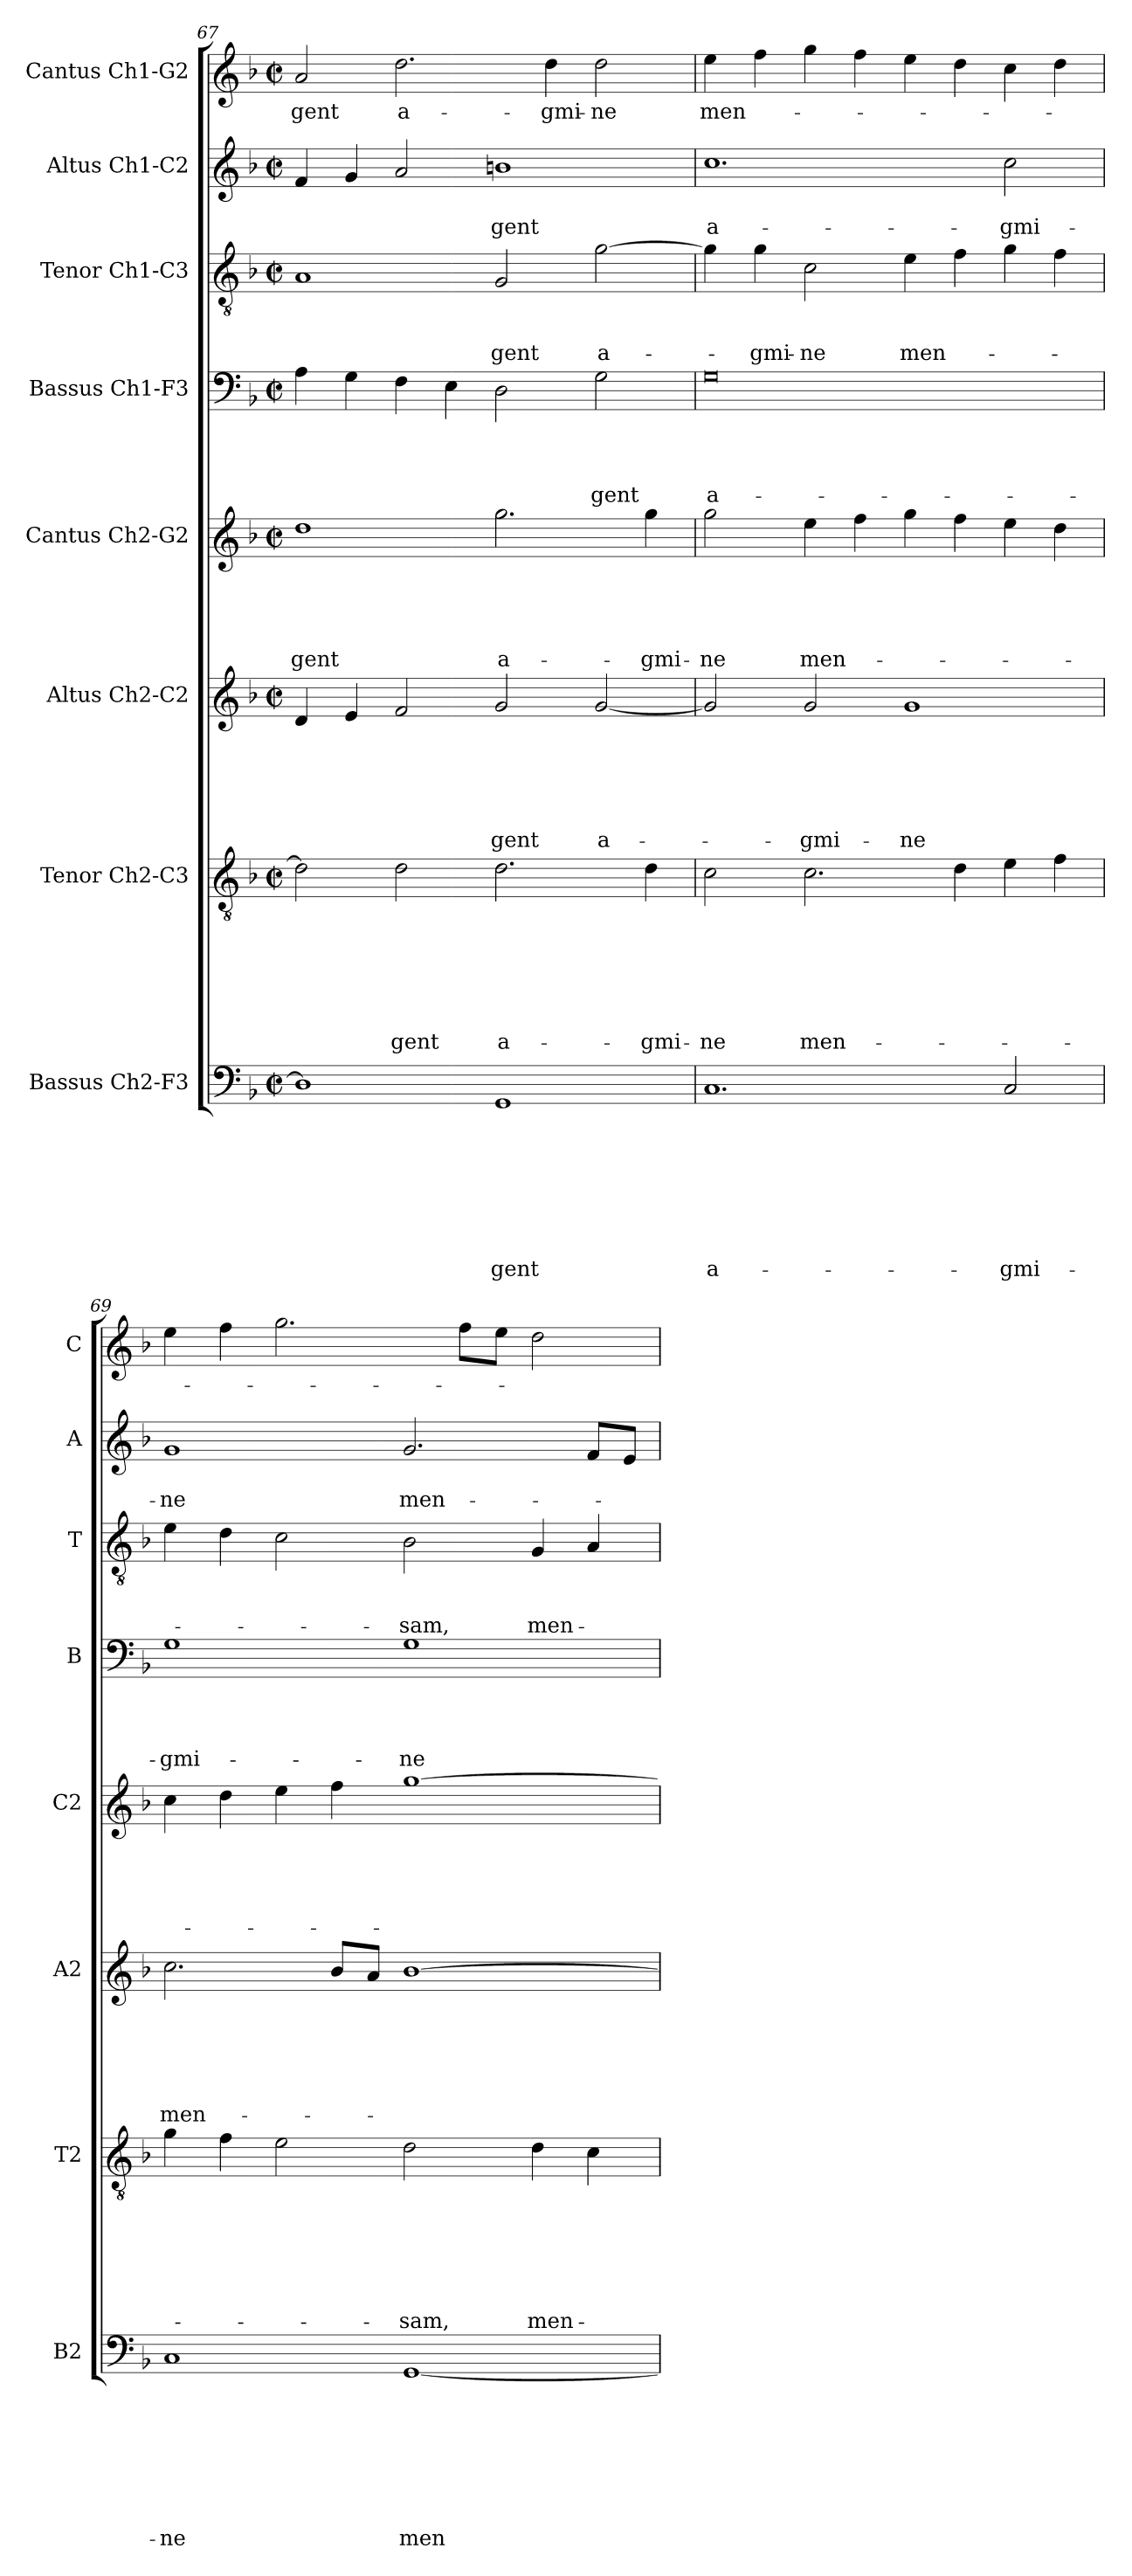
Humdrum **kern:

**kern	**text	**text	**text	**text	**text	**text	**text	**text	**kern	**text	**text	**text	**text	**text	**text	**text	**kern	**text	**text	**text	**text	**text	**text	**kern	**text	**text	**text	**text	**text	**kern	**text	**text	**text	**text	**kern	**text	**text	**text	**kern	**text	**text	**kern	**text
*part8	*part8	*part8	*part8	*part8	*part8	*part8	*part8	*part8	*part7	*part7	*part7	*part7	*part7	*part7	*part7	*part7	*part6	*part6	*part6	*part6	*part6	*part6	*part6	*part5	*part5	*part5	*part5	*part5	*part5	*part4	*part4	*part4	*part4	*part4	*part3	*part3	*part3	*part3	*part2	*part2	*part2	*part1	*part1
*staff8	*staff8	*staff8	*staff8	*staff8	*staff8	*staff8	*staff8	*staff8	*staff7	*staff7	*staff7	*staff7	*staff7	*staff7	*staff7	*staff7	*staff6	*staff6	*staff6	*staff6	*staff6	*staff6	*staff6	*staff5	*staff5	*staff5	*staff5	*staff5	*staff5	*staff4	*staff4	*staff4	*staff4	*staff4	*staff3	*staff3	*staff3	*staff3	*staff2	*staff2	*staff2	*staff1	*staff1
*I"Bassus Ch2-F3	*	*	*	*	*	*	*	*	*I"Tenor Ch2-C3	*	*	*	*	*	*	*	*I"Altus Ch2-C2	*	*	*	*	*	*	*I"Cantus Ch2-G2	*	*	*	*	*	*I"Bassus Ch1-F3	*	*	*	*	*I"Tenor Ch1-C3	*	*	*	*I"Altus Ch1-C2	*	*	*I"Cantus Ch1-G2	*
*I'B2	*	*	*	*	*	*	*	*	*I'T2	*	*	*	*	*	*	*	*I'A2	*	*	*	*	*	*	*I'C2	*	*	*	*	*	*I'B	*	*	*	*	*I'T	*	*	*	*I'A	*	*	*I'C	*
*clefF4	*	*	*	*	*	*	*	*	*clefGv2	*	*	*	*	*	*	*	*clefG2	*	*	*	*	*	*	*clefG2	*	*	*	*	*	*clefF4	*	*	*	*	*clefGv2	*	*	*	*clefG2	*	*	*clefG2	*
*k[b-]	*	*	*	*	*	*	*	*	*k[b-]	*	*	*	*	*	*	*	*k[b-]	*	*	*	*	*	*	*k[b-]	*	*	*	*	*	*k[b-]	*	*	*	*	*k[b-]	*	*	*	*k[b-]	*	*	*k[b-]	*
*F:	*	*	*	*	*	*	*	*	*F:	*	*	*	*	*	*	*	*F:	*	*	*	*	*	*	*F:	*	*	*	*	*	*F:	*	*	*	*	*F:	*	*	*	*F:	*	*	*F:	*
*M2/2	*	*	*	*	*	*	*	*	*M2/2	*	*	*	*	*	*	*	*M2/2	*	*	*	*	*	*	*M2/2	*	*	*	*	*	*M2/2	*	*	*	*	*M2/2	*	*	*	*M2/2	*	*	*M2/2	*
*met(c|)	*	*	*	*	*	*	*	*	*met(c|)	*	*	*	*	*	*	*	*met(c|)	*	*	*	*	*	*	*met(c|)	*	*	*	*	*	*met(c|)	*	*	*	*	*met(c|)	*	*	*	*met(c|)	*	*	*met(c|)	*
=67	=67	=67	=67	=67	=67	=67	=67	=67	=67	=67	=67	=67	=67	=67	=67	=67	=67	=67	=67	=67	=67	=67	=67	=67	=67	=67	=67	=67	=67	=67	=67	=67	=67	=67	=67	=67	=67	=67	=67	=67	=67	=67	=67
!	!	!	!	!	!	!	!	!	!	!	!	!	!	!	!	!	!	!	!	!	!	!	!	!	!	!	!	!	!LO:LY:b	!	!	!	!	!	!	!	!	!	!	!	!	!	!LO:LY:b
1D]	.	.	.	.	.	.	.	.	2d\]	.	.	.	.	.	.	.	4d/	.	.	.	.	.	.	1dd	.	.	.	.	-gent	4A\	.	.	.	.	1A	.	.	.	4f/	.	.	2a/	-gent
.	.	.	.	.	.	.	.	.	.	.	.	.	.	.	.	.	4e/	.	.	.	.	.	.	.	.	.	.	.	.	4G\	.	.	.	.	.	.	.	.	4g/	.	.	.	.
!	!	!	!	!	!	!	!	!	!	!	!	!	!	!	!	!LO:LY:b	!	!	!	!	!	!	!	!	!	!	!	!	!	!	!	!	!	!	!	!	!	!	!	!	!	!	!LO:LY:b
.	.	.	.	.	.	.	.	.	2d\	.	.	.	.	.	.	-gent	2f/	.	.	.	.	.	.	.	.	.	.	.	.	4F\	.	.	.	.	.	.	.	.	2a/	.	.	2.dd\	a-
.	.	.	.	.	.	.	.	.	.	.	.	.	.	.	.	.	.	.	.	.	.	.	.	.	.	.	.	.	.	4E\	.	.	.	.	.	.	.	.	.	.	.	.	.
!	!	!	!	!	!	!	!	!LO:LY:b	!	!	!	!	!	!	!	!LO:LY:b	!	!	!	!	!	!	!LO:LY:b	!	!	!	!	!	!LO:LY:b	!	!	!	!	!	!	!	!	!LO:LY:b	!	!	!LO:LY:b	!	!
1GG	.	.	.	.	.	.	.	-gent	2.d\	.	.	.	.	.	.	a-	2g/	.	.	.	.	.	-gent	2.gg\	.	.	.	.	a-	2D\	.	.	.	.	2G/	.	.	-gent	1bn	.	-gent	.	.
!	!	!	!	!	!	!	!	!	!	!	!	!	!	!	!	!	!	!	!	!	!	!	!	!	!	!	!	!	!	!	!	!	!	!	!	!	!	!	!	!	!	!	!LO:LY:b
.	.	.	.	.	.	.	.	.	.	.	.	.	.	.	.	.	.	.	.	.	.	.	.	.	.	.	.	.	.	.	.	.	.	.	.	.	.	.	.	.	.	4dd\	-gmi-
!	!	!	!	!	!	!	!	!	!	!	!	!	!	!	!	!	!	!	!	!	!	!	!LO:LY:b	!	!	!	!	!	!	!	!	!	!	!LO:LY:b	!	!	!	!LO:LY:b	!	!	!	!	!LO:LY:b
.	.	.	.	.	.	.	.	.	.	.	.	.	.	.	.	.	[2g/	.	.	.	.	.	a-	.	.	.	.	.	.	2G\	.	.	.	-gent	[2g\	.	.	a-	.	.	.	2dd\	-ne
!	!	!	!	!	!	!	!	!	!	!	!	!	!	!	!	!LO:LY:b	!	!	!	!	!	!	!	!	!	!	!	!	!LO:LY:b	!	!	!	!	!	!	!	!	!	!	!	!	!	!
.	.	.	.	.	.	.	.	.	4d\	.	.	.	.	.	.	-gmi-	.	.	.	.	.	.	.	4gg\	.	.	.	.	-gmi-	.	.	.	.	.	.	.	.	.	.	.	.	.	.
!!LO:PB:g=z
=68	=68	=68	=68	=68	=68	=68	=68	=68	=68	=68	=68	=68	=68	=68	=68	=68	=68	=68	=68	=68	=68	=68	=68	=68	=68	=68	=68	=68	=68	=68	=68	=68	=68	=68	=68	=68	=68	=68	=68	=68	=68	=68	=68
!	!	!	!	!	!	!	!	!LO:LY:b	!	!	!	!	!	!	!	!LO:LY:b	!	!	!	!	!	!	!	!	!	!	!	!	!LO:LY:b	!	!	!	!	!LO:LY:b	!	!	!	!	!	!	!LO:LY:b	!	!LO:LY:b
1.C	.	.	.	.	.	.	.	a-	2c\	.	.	.	.	.	.	-ne	2g/]	.	.	.	.	.	.	2gg\	.	.	.	.	-ne	0G	.	.	.	a-	4g\]	.	.	.	1.cc	.	a-	4ee\	men-
!	!	!	!	!	!	!	!	!	!	!	!	!	!	!	!	!	!	!	!	!	!	!	!	!	!	!	!	!	!	!	!	!	!	!	!	!	!	!LO:LY:b	!	!	!	!	!
.	.	.	.	.	.	.	.	.	.	.	.	.	.	.	.	.	.	.	.	.	.	.	.	.	.	.	.	.	.	.	.	.	.	.	4g\	.	.	-gmi-	.	.	.	4ff\	.
!	!	!	!	!	!	!	!	!	!	!	!	!	!	!	!	!LO:LY:b	!	!	!	!	!	!	!LO:LY:b	!	!	!	!	!	!LO:LY:b	!	!	!	!	!	!	!	!	!LO:LY:b	!	!	!	!	!
.	.	.	.	.	.	.	.	.	2.c\	.	.	.	.	.	.	men-	2g/	.	.	.	.	.	-gmi-	4ee\	.	.	.	.	men-	.	.	.	.	.	2c\	.	.	-ne	.	.	.	4gg\	.
.	.	.	.	.	.	.	.	.	.	.	.	.	.	.	.	.	.	.	.	.	.	.	.	4ff\	.	.	.	.	.	.	.	.	.	.	.	.	.	.	.	.	.	4ff\	.
!	!	!	!	!	!	!	!	!	!	!	!	!	!	!	!	!	!	!	!	!	!	!	!LO:LY:b	!	!	!	!	!	!	!	!	!	!	!	!	!	!	!LO:LY:b	!	!	!	!	!
.	.	.	.	.	.	.	.	.	.	.	.	.	.	.	.	.	1g	.	.	.	.	.	-ne	4gg\	.	.	.	.	.	.	.	.	.	.	4e\	.	.	men-	.	.	.	4ee\	.
.	.	.	.	.	.	.	.	.	4d\	.	.	.	.	.	.	.	.	.	.	.	.	.	.	4ff\	.	.	.	.	.	.	.	.	.	.	4f\	.	.	.	.	.	.	4dd\	.
!	!	!	!	!	!	!	!	!LO:LY:b	!	!	!	!	!	!	!	!	!	!	!	!	!	!	!	!	!	!	!	!	!	!	!	!	!	!	!	!	!	!	!	!	!LO:LY:b	!	!
2C/	.	.	.	.	.	.	.	-gmi-	4e\	.	.	.	.	.	.	.	.	.	.	.	.	.	.	4ee\	.	.	.	.	.	.	.	.	.	.	4g\	.	.	.	2cc\	.	-gmi-	4cc\	.
.	.	.	.	.	.	.	.	.	4f\	.	.	.	.	.	.	.	.	.	.	.	.	.	.	4dd\	.	.	.	.	.	.	.	.	.	.	4f\	.	.	.	.	.	.	4dd\	.
=69	=69	=69	=69	=69	=69	=69	=69	=69	=69	=69	=69	=69	=69	=69	=69	=69	=69	=69	=69	=69	=69	=69	=69	=69	=69	=69	=69	=69	=69	=69	=69	=69	=69	=69	=69	=69	=69	=69	=69	=69	=69	=69	=69
!	!	!	!	!	!	!	!	!LO:LY:b	!	!	!	!	!	!	!	!	!	!	!	!	!	!	!LO:LY:b	!	!	!	!	!	!	!	!	!	!	!LO:LY:b	!	!	!	!	!	!	!LO:LY:b	!	!
1C	.	.	.	.	.	.	.	-ne	4g\	.	.	.	.	.	.	.	2.cc\	.	.	.	.	.	men-	4cc\	.	.	.	.	.	1G	.	.	.	-gmi-	4e\	.	.	.	1g	.	-ne	4ee\	.
.	.	.	.	.	.	.	.	.	4f\	.	.	.	.	.	.	.	.	.	.	.	.	.	.	4dd\	.	.	.	.	.	.	.	.	.	.	4d\	.	.	.	.	.	.	4ff\	.
.	.	.	.	.	.	.	.	.	2e\	.	.	.	.	.	.	.	.	.	.	.	.	.	.	4ee\	.	.	.	.	.	.	.	.	.	.	2c\	.	.	.	.	.	.	2.gg\	.
.	.	.	.	.	.	.	.	.	.	.	.	.	.	.	.	.	8b-/L	.	.	.	.	.	.	4ff\	.	.	.	.	.	.	.	.	.	.	.	.	.	.	.	.	.	.	.
.	.	.	.	.	.	.	.	.	.	.	.	.	.	.	.	.	8a/J	.	.	.	.	.	.	.	.	.	.	.	.	.	.	.	.	.	.	.	.	.	.	.	.	.	.
!	!	!	!	!	!	!	!	!LO:LY:b	!	!	!	!	!	!	!	!LO:LY:b	!	!	!	!	!	!	!	!	!	!	!	!	!	!	!	!	!	!LO:LY:b	!	!	!	!LO:LY:b	!	!	!LO:LY:b	!	!
[1GG	.	.	.	.	.	.	.	men-	2d\	.	.	.	.	.	.	-sam,	[1b-	.	.	.	.	.	.	[1gg	.	.	.	.	.	1G	.	.	.	-ne	2B-\	.	.	-sam,	2.g/	.	men-	.	.
.	.	.	.	.	.	.	.	.	.	.	.	.	.	.	.	.	.	.	.	.	.	.	.	.	.	.	.	.	.	.	.	.	.	.	.	.	.	.	.	.	.	8ff\L	.
.	.	.	.	.	.	.	.	.	.	.	.	.	.	.	.	.	.	.	.	.	.	.	.	.	.	.	.	.	.	.	.	.	.	.	.	.	.	.	.	.	.	8ee\J	.
!	!	!	!	!	!	!	!	!	!	!	!	!	!	!	!	!LO:LY:b	!	!	!	!	!	!	!	!	!	!	!	!	!	!	!	!	!	!	!	!	!	!LO:LY:b	!	!	!	!	!
.	.	.	.	.	.	.	.	.	4d\	.	.	.	.	.	.	men-	.	.	.	.	.	.	.	.	.	.	.	.	.	.	.	.	.	.	4G/	.	.	men-	.	.	.	2dd\	.
.	.	.	.	.	.	.	.	.	4c\	.	.	.	.	.	.	.	.	.	.	.	.	.	.	.	.	.	.	.	.	.	.	.	.	.	4A/	.	.	.	8f/L	.	.	.	.
.	.	.	.	.	.	.	.	.	.	.	.	.	.	.	.	.	.	.	.	.	.	.	.	.	.	.	.	.	.	.	.	.	.	.	.	.	.	.	8e/J	.	.	.	.
=	=	=	=	=	=	=	=	=	=	=	=	=	=	=	=	=	=	=	=	=	=	=	=	=	=	=	=	=	=	=	=	=	=	=	=	=	=	=	=	=	=	=	=
*-	*-	*-	*-	*-	*-	*-	*-	*-	*-	*-	*-	*-	*-	*-	*-	*-	*-	*-	*-	*-	*-	*-	*-	*-	*-	*-	*-	*-	*-	*-	*-	*-	*-	*-	*-	*-	*-	*-	*-	*-	*-	*-	*-
